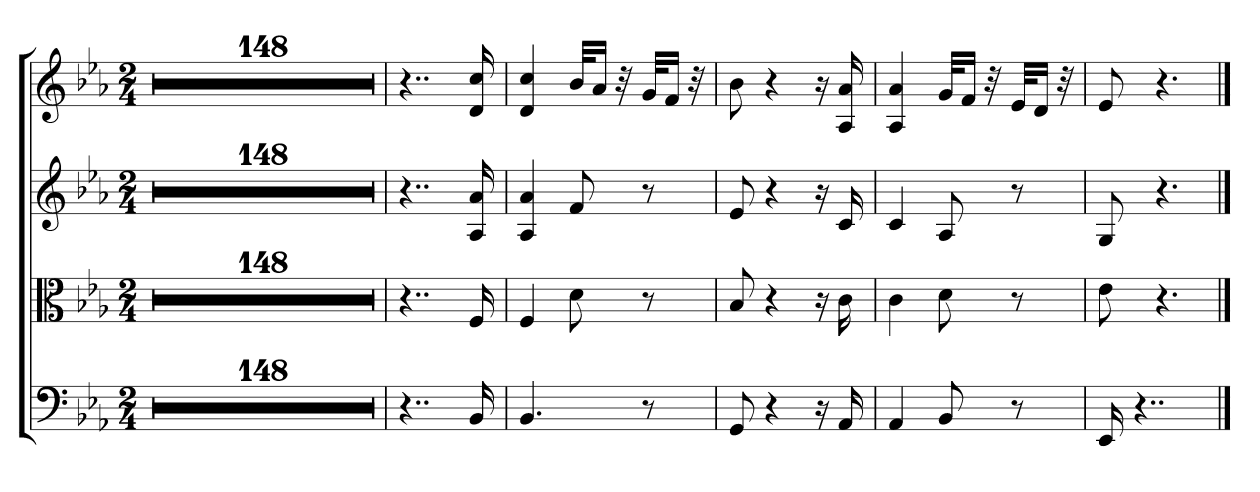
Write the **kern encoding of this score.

**kern	**kern	**kern	**kern
*part4	*part3	*part2	*part1
*staff4	*staff3	*staff2	*staff1
*clefF4	*clefC3	*	*
*k[b-e-a-]	*k[b-e-a-]	*k[b-e-a-]	*k[b-e-a-]
*E-:	*E-:	*E-:	*E-:
*M2/4	*M2/4	*M2/4	*M2/4
=	=	=	=
2r	2r	2r	2r
=2	=2	=2	=2
2r	2r	2r	2r
=3	=3	=3	=3
2r	2r	2r	2r
=4	=4	=4	=4
2r	2r	2r	2r
=5	=5	=5	=5
2r	2r	2r	2r
=6	=6	=6	=6
2r	2r	2r	2r
=7	=7	=7	=7
2r	2r	2r	2r
=8	=8	=8	=8
2r	2r	2r	2r
=9	=9	=9	=9
2r	2r	2r	2r
=10	=10	=10	=10
2r	2r	2r	2r
=11	=11	=11	=11
2r	2r	2r	2r
=12	=12	=12	=12
2r	2r	2r	2r
=13	=13	=13	=13
2r	2r	2r	2r
=14	=14	=14	=14
2r	2r	2r	2r
=15	=15	=15	=15
2r	2r	2r	2r
=16	=16	=16	=16
2r	2r	2r	2r
=17	=17	=17	=17
2r	2r	2r	2r
=18	=18	=18	=18
2r	2r	2r	2r
=19	=19	=19	=19
2r	2r	2r	2r
=20	=20	=20	=20
2r	2r	2r	2r
=21	=21	=21	=21
2r	2r	2r	2r
=22	=22	=22	=22
2r	2r	2r	2r
=23	=23	=23	=23
2r	2r	2r	2r
=24	=24	=24	=24
2r	2r	2r	2r
=25	=25	=25	=25
2r	2r	2r	2r
=26	=26	=26	=26
2r	2r	2r	2r
=27	=27	=27	=27
2r	2r	2r	2r
=28	=28	=28	=28
2r	2r	2r	2r
=29	=29	=29	=29
2r	2r	2r	2r
=30	=30	=30	=30
2r	2r	2r	2r
=31	=31	=31	=31
2r	2r	2r	2r
=32	=32	=32	=32
2r	2r	2r	2r
=33	=33	=33	=33
2r	2r	2r	2r
=34	=34	=34	=34
2r	2r	2r	2r
=35	=35	=35	=35
2r	2r	2r	2r
=36	=36	=36	=36
2r	2r	2r	2r
=37	=37	=37	=37
2r	2r	2r	2r
=38	=38	=38	=38
2r	2r	2r	2r
=39	=39	=39	=39
2r	2r	2r	2r
=40	=40	=40	=40
2r	2r	2r	2r
=41	=41	=41	=41
2r	2r	2r	2r
=42	=42	=42	=42
2r	2r	2r	2r
=43	=43	=43	=43
2r	2r	2r	2r
=44	=44	=44	=44
2r	2r	2r	2r
=45	=45	=45	=45
2r	2r	2r	2r
=46	=46	=46	=46
2r	2r	2r	2r
=47	=47	=47	=47
2r	2r	2r	2r
=48	=48	=48	=48
2r	2r	2r	2r
=49	=49	=49	=49
2r	2r	2r	2r
=50	=50	=50	=50
2r	2r	2r	2r
=51	=51	=51	=51
2r	2r	2r	2r
=52	=52	=52	=52
2r	2r	2r	2r
=53	=53	=53	=53
2r	2r	2r	2r
=54	=54	=54	=54
2r	2r	2r	2r
=55	=55	=55	=55
2r	2r	2r	2r
=56	=56	=56	=56
2r	2r	2r	2r
=57	=57	=57	=57
2r	2r	2r	2r
=58	=58	=58	=58
2r	2r	2r	2r
=59	=59	=59	=59
2r	2r	2r	2r
=60	=60	=60	=60
2r	2r	2r	2r
=61	=61	=61	=61
2r	2r	2r	2r
=62	=62	=62	=62
2r	2r	2r	2r
=63	=63	=63	=63
2r	2r	2r	2r
=64	=64	=64	=64
2r	2r	2r	2r
=65	=65	=65	=65
2r	2r	2r	2r
=66	=66	=66	=66
2r	2r	2r	2r
=67	=67	=67	=67
2r	2r	2r	2r
=68	=68	=68	=68
2r	2r	2r	2r
=69	=69	=69	=69
2r	2r	2r	2r
=70	=70	=70	=70
2r	2r	2r	2r
=71	=71	=71	=71
2r	2r	2r	2r
=72	=72	=72	=72
2r	2r	2r	2r
=73	=73	=73	=73
2r	2r	2r	2r
=74	=74	=74	=74
2r	2r	2r	2r
=75	=75	=75	=75
2r	2r	2r	2r
=76	=76	=76	=76
2r	2r	2r	2r
=77	=77	=77	=77
2r	2r	2r	2r
=78	=78	=78	=78
2r	2r	2r	2r
=79	=79	=79	=79
2r	2r	2r	2r
=80	=80	=80	=80
2r	2r	2r	2r
=81	=81	=81	=81
2r	2r	2r	2r
=82	=82	=82	=82
2r	2r	2r	2r
=83	=83	=83	=83
2r	2r	2r	2r
=84	=84	=84	=84
2r	2r	2r	2r
=85	=85	=85	=85
2r	2r	2r	2r
=86	=86	=86	=86
2r	2r	2r	2r
=87	=87	=87	=87
2r	2r	2r	2r
=88	=88	=88	=88
2r	2r	2r	2r
=89	=89	=89	=89
2r	2r	2r	2r
=90	=90	=90	=90
2r	2r	2r	2r
=91	=91	=91	=91
2r	2r	2r	2r
=92	=92	=92	=92
2r	2r	2r	2r
=93	=93	=93	=93
2r	2r	2r	2r
=94	=94	=94	=94
2r	2r	2r	2r
=95	=95	=95	=95
2r	2r	2r	2r
=96	=96	=96	=96
2r	2r	2r	2r
=97	=97	=97	=97
2r	2r	2r	2r
=98	=98	=98	=98
2r	2r	2r	2r
=99	=99	=99	=99
2r	2r	2r	2r
=100	=100	=100	=100
2r	2r	2r	2r
=101	=101	=101	=101
2r	2r	2r	2r
=102	=102	=102	=102
2r	2r	2r	2r
=103	=103	=103	=103
2r	2r	2r	2r
=104	=104	=104	=104
2r	2r	2r	2r
=105	=105	=105	=105
2r	2r	2r	2r
=106	=106	=106	=106
2r	2r	2r	2r
=107	=107	=107	=107
2r	2r	2r	2r
=108	=108	=108	=108
2r	2r	2r	2r
=109	=109	=109	=109
2r	2r	2r	2r
=110	=110	=110	=110
2r	2r	2r	2r
=111	=111	=111	=111
2r	2r	2r	2r
=112	=112	=112	=112
2r	2r	2r	2r
=113	=113	=113	=113
2r	2r	2r	2r
=114	=114	=114	=114
2r	2r	2r	2r
=115	=115	=115	=115
2r	2r	2r	2r
=116	=116	=116	=116
2r	2r	2r	2r
=117	=117	=117	=117
2r	2r	2r	2r
=118	=118	=118	=118
2r	2r	2r	2r
=119	=119	=119	=119
2r	2r	2r	2r
=120	=120	=120	=120
2r	2r	2r	2r
=121	=121	=121	=121
2r	2r	2r	2r
=122	=122	=122	=122
2r	2r	2r	2r
=123	=123	=123	=123
2r	2r	2r	2r
=124	=124	=124	=124
2r	2r	2r	2r
=125	=125	=125	=125
2r	2r	2r	2r
=126	=126	=126	=126
2r	2r	2r	2r
=127	=127	=127	=127
2r	2r	2r	2r
=128	=128	=128	=128
2r	2r	2r	2r
=129	=129	=129	=129
2r	2r	2r	2r
=130	=130	=130	=130
2r	2r	2r	2r
=131	=131	=131	=131
2r	2r	2r	2r
=132	=132	=132	=132
2r	2r	2r	2r
=133	=133	=133	=133
2r	2r	2r	2r
=134	=134	=134	=134
2r	2r	2r	2r
=135	=135	=135	=135
2r	2r	2r	2r
=136	=136	=136	=136
2r	2r	2r	2r
=137	=137	=137	=137
2r	2r	2r	2r
=138	=138	=138	=138
2r	2r	2r	2r
=139	=139	=139	=139
2r	2r	2r	2r
=140	=140	=140	=140
2r	2r	2r	2r
=141	=141	=141	=141
2r	2r	2r	2r
=142	=142	=142	=142
2r	2r	2r	2r
=143	=143	=143	=143
2r	2r	2r	2r
=144	=144	=144	=144
2r	2r	2r	2r
=145	=145	=145	=145
2r	2r	2r	2r
=146	=146	=146	=146
2r	2r	2r	2r
=147	=147	=147	=147
2r	2r	2r	2r
=148	=148	=148	=148
2r	2r	2r	2r
=149	=149	=149	=149
4..r	4..r	4..r	4..r
16BB-	16F	16A- 16a-	16d 16cc
=150	=150	=150	=150
4.BB-	4F	4A- 4a-	4d 4cc
.	8d	8f	32b-KLL
.	.	.	16a-JJ
.	.	.	32r
8r	8r	8r	32gKLL
.	.	.	16fJJ
.	.	.	32r
=151	=151	=151	=151
8GG	8B-	8e-	8b-
4r	4r	4r	4r
16r	16r	16r	16r
16AA-	16c	16c	16A- 16a-
=152	=152	=152	=152
4AA-	4c	4c	4A- 4a-
8BB-	8d	8A-	32gKLL
.	.	.	16fJJ
.	.	.	32r
8r	8r	8r	32e-KLL
.	.	.	16dJJ
.	.	.	32r
=153	=153	=153	=153
16EE-	8e-	8G	8e-
4..r	.	.	.
.	4.r	4.r	4.r
==	==	==	==
*-	*-	*-	*-
